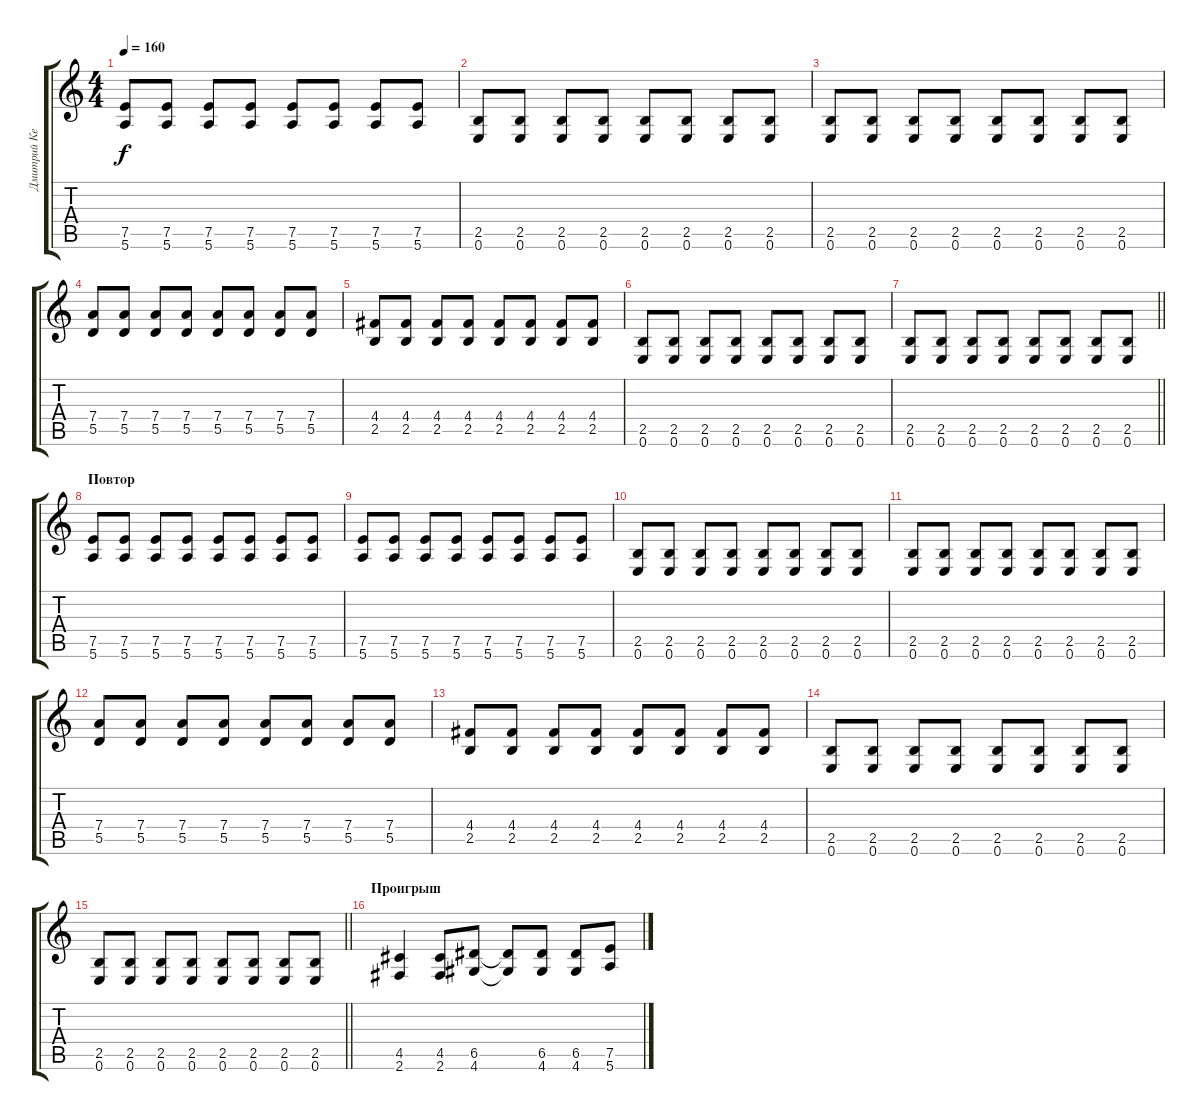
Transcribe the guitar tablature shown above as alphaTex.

\track ("Дмитрий Кежватов" "Дмитрий Ке") {instrument overdrivenguitar}
\staff {score tabs}
\tuning (E4 B3 G3 D3 A2 E2) {hide}
\ts (4 4)
\tempo 160
\clef g2
\ks c
(7.5 5.6).8{dy f} (7.5 5.6).8 (7.5 5.6).8 (7.5 5.6).8 (7.5 5.6).8 (7.5 5.6).8 (7.5 5.6).8 (7.5 5.6).8 |
(2.5 0.6).8 (2.5 0.6).8 (2.5 0.6).8 (2.5 0.6).8 (2.5 0.6).8 (2.5 0.6).8 (2.5 0.6).8 (2.5 0.6).8 |
(2.5 0.6).8 (2.5 0.6).8 (2.5 0.6).8 (2.5 0.6).8 (2.5 0.6).8 (2.5 0.6).8 (2.5 0.6).8 (2.5 0.6).8 |
(7.4 5.5).8 (7.4 5.5).8 (7.4 5.5).8 (7.4 5.5).8 (7.4 5.5).8 (7.4 5.5).8 (7.4 5.5).8 (7.4 5.5).8 |
(4.4 2.5).8 (4.4 2.5).8 (4.4 2.5).8 (4.4 2.5).8 (4.4 2.5).8 (4.4 2.5).8 (4.4 2.5).8 (4.4 2.5).8 |
(2.5 0.6).8 (2.5 0.6).8 (2.5 0.6).8 (2.5 0.6).8 (2.5 0.6).8 (2.5 0.6).8 (2.5 0.6).8 (2.5 0.6).8 |
\barLineRight lightlight
(2.5 0.6).8 (2.5 0.6).8 (2.5 0.6).8 (2.5 0.6).8 (2.5 0.6).8 (2.5 0.6).8 (2.5 0.6).8 (2.5 0.6).8 |
\section ("" "Повтор")
(7.5 5.6).8 (7.5 5.6).8 (7.5 5.6).8 (7.5 5.6).8 (7.5 5.6).8 (7.5 5.6).8 (7.5 5.6).8 (7.5 5.6).8 |
(7.5 5.6).8 (7.5 5.6).8 (7.5 5.6).8 (7.5 5.6).8 (7.5 5.6).8 (7.5 5.6).8 (7.5 5.6).8 (7.5 5.6).8 |
(2.5 0.6).8 (2.5 0.6).8 (2.5 0.6).8 (2.5 0.6).8 (2.5 0.6).8 (2.5 0.6).8 (2.5 0.6).8 (2.5 0.6).8 |
(2.5 0.6).8 (2.5 0.6).8 (2.5 0.6).8 (2.5 0.6).8 (2.5 0.6).8 (2.5 0.6).8 (2.5 0.6).8 (2.5 0.6).8 |
(7.4 5.5).8 (7.4 5.5).8 (7.4 5.5).8 (7.4 5.5).8 (7.4 5.5).8 (7.4 5.5).8 (7.4 5.5).8 (7.4 5.5).8 |
(4.4 2.5).8 (4.4 2.5).8 (4.4 2.5).8 (4.4 2.5).8 (4.4 2.5).8 (4.4 2.5).8 (4.4 2.5).8 (4.4 2.5).8 |
(2.5 0.6).8 (2.5 0.6).8 (2.5 0.6).8 (2.5 0.6).8 (2.5 0.6).8 (2.5 0.6).8 (2.5 0.6).8 (2.5 0.6).8 |
\barLineRight lightlight
(2.5 0.6).8 (2.5 0.6).8 (2.5 0.6).8 (2.5 0.6).8 (2.5 0.6).8 (2.5 0.6).8 (2.5 0.6).8 (2.5 0.6).8 |
\section ("" "Проигрыш")
(4.5 2.6).4 (4.5 2.6).8 (6.5 4.6).8 (6.5{t} 4.6{t}).8 (6.5 4.6).8 (6.5 4.6).8 (7.5 5.6).8
